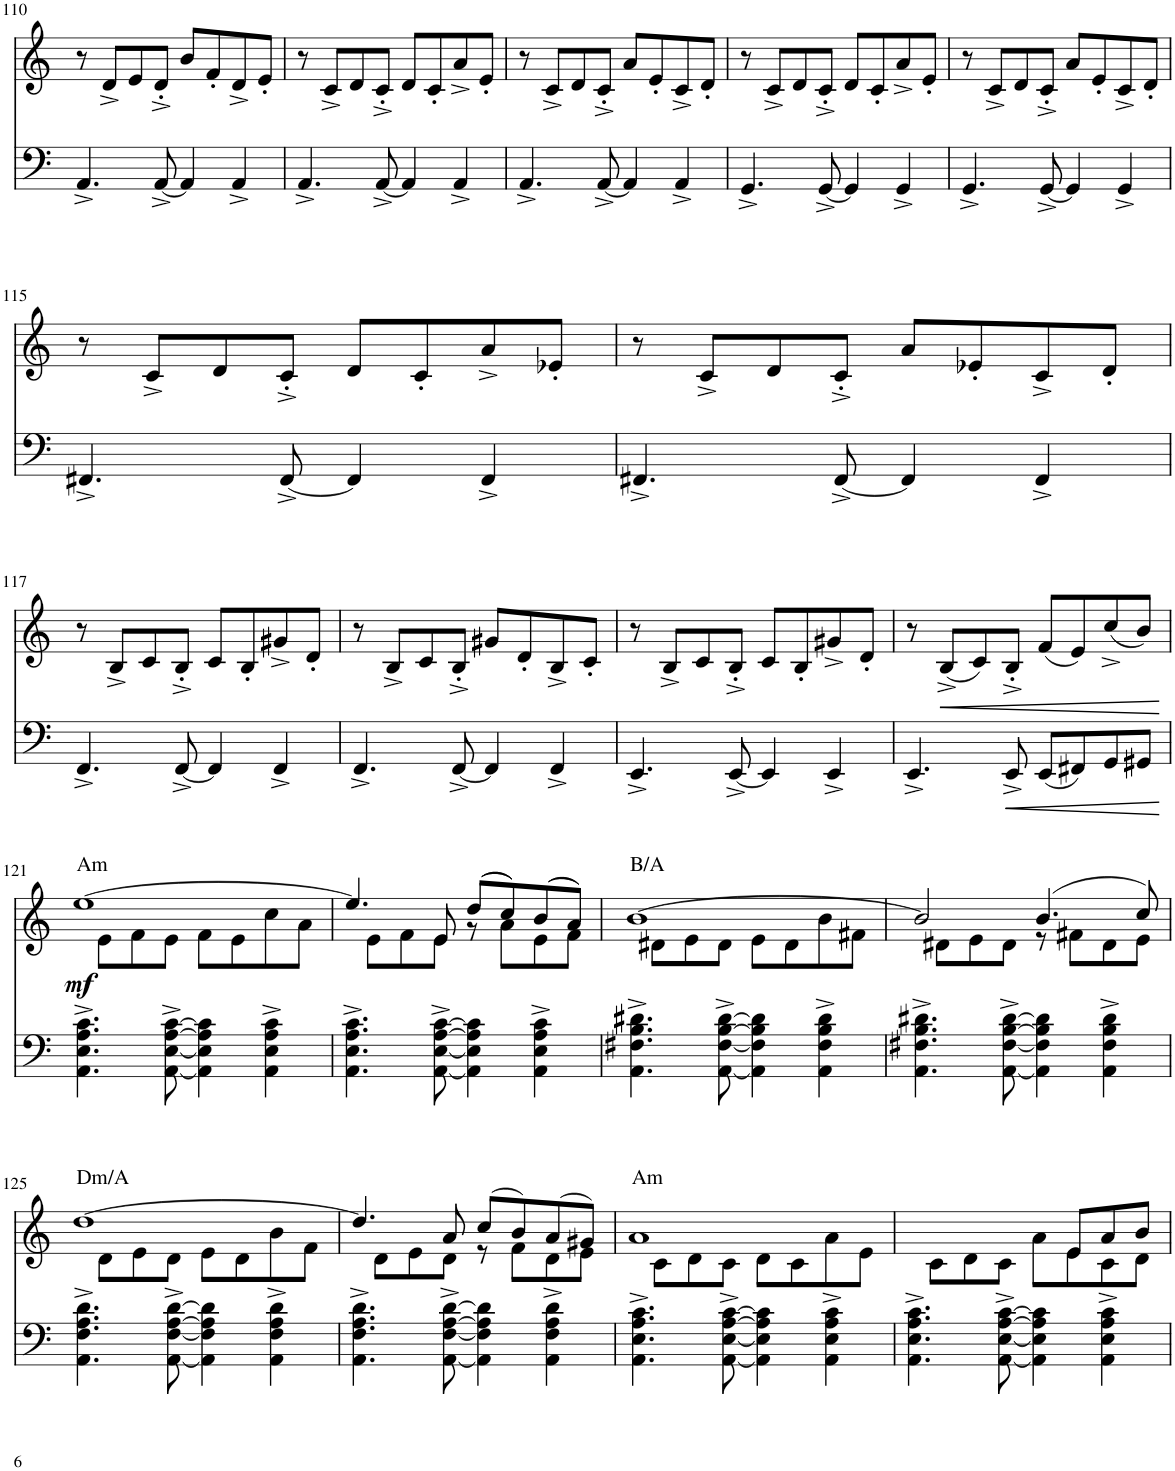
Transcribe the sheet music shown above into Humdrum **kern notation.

**kern	**kern	**dynam
*part1	*part1	*part1
*staff2	*staff1	*staff1/2
*I"Piano	*	*
*I'Pno.	*	*
!!LO:PB:g=z
*clefF4	*clefG2	*
*k[]	*k[]	*
*M4/4	*M4/4	*
=110	=110	=110
4.AA^/	8r	.
.	8d^/L	.
.	8e/	.
[8AA^/	8d'^/J	.
4AA/]	8b/L	.
.	8f'/	.
4AA^/	8d^/	.
.	8e'/J	.
=111	=111	=111
4.AA^/	8r	.
.	8c^/L	.
.	8d/	.
[8AA^/	8c'^/J	.
4AA/]	8d/L	.
.	8c'/	.
4AA^/	8a^/	.
.	8e'/J	.
=112	=112	=112
4.AA^/	8r	.
.	8c^/L	.
.	8d/	.
[8AA^/	8c'^/J	.
4AA/]	8a/L	.
.	8e'/	.
4AA^/	8c^/	.
.	8d'/J	.
=113	=113	=113
4.GG^/	8r	.
.	8c^/L	.
.	8d/	.
[8GG^/	8c'^/J	.
4GG/]	8d/L	.
.	8c'/	.
4GG^/	8a^/	.
.	8e'/J	.
=114	=114	=114
4.GG^/	8r	.
.	8c^/L	.
.	8d/	.
[8GG^/	8c'^/J	.
4GG/]	8a/L	.
.	8e'/	.
4GG^/	8c^/	.
.	8d'/J	.
!!LO:LB:g=z
=115	=115	=115
4.FF#X^/	8r	.
.	8c^/L	.
.	8d/	.
[8FF#^/	8c'^/J	.
4FF#/]	8d/L	.
.	8c'/	.
4FF#^/	8a^/	.
.	8e-X'/J	.
=116	=116	=116
4.FF#X^/	8r	.
.	8c^/L	.
.	8d/	.
[8FF#^/	8c'^/J	.
4FF#/]	8a/L	.
.	8e-X'/	.
4FF#^/	8c^/	.
.	8d'/J	.
!!LO:LB:g=z
=117	=117	=117
4.FF^/	8r	.
.	8B^/L	.
.	8c/	.
[8FF^/	8B'^/J	.
4FF/]	8c/L	.
.	8B'/	.
4FF^/	8g#X^/	.
.	8d'/J	.
=118	=118	=118
4.FF^/	8r	.
.	8B^/L	.
.	8c/	.
[8FF^/	8B'^/J	.
4FF/]	8g#X/L	.
.	8d'/	.
4FF^/	8B^/	.
.	8c'/J	.
=119	=119	=119
4.EE^/	8r	.
.	8B^/L	.
.	8c/	.
[8EE^/	8B'^/J	.
4EE/]	8c/L	.
.	8B'/	.
4EE^/	8g#X^/	.
.	8d'/J	.
=120	=120	=120
4.EE^/	8r	.
!	!	!LO:HP:b
.	(8B^/L	<
.	8c/)	.
8EE^/	8B'^/J	.
8EE/L	(8f/L	.
8FF#X/	8e/)	.
8GG/	(8cc^/	.
8GG#X/J	8b/J)	.
.	.	[
!!LO:LB:g=z
=121	=121	=121
*	*^	*
!	!LO:TX:a:t=Am	!	!
!	!	!	!LO:DY:b
4.AA\^ 4.E\^ 4.A\^ 4.c\^	[1ee	8ryy	mf
.	.	8e\L	.
.	.	8f\	.
[8AA\^ [8E\^ [8A\^ [8c\^	.	8e\J	.
4AA\] 4E\] 4A\] 4c\]	.	8f\L	.
.	.	8e\	.
4AA\^ 4E\^ 4A\^ 4c\^	.	8cc\	.
.	.	8a\J	.
=122	=122	=122	=122
4.AA\^ 4.E\^ 4.A\^ 4.c\^	4.ee/]	8ryy	.
.	.	8e\L	.
.	.	8f\	.
[8AA\^ [8E\^ [8A\^ [8c\^	8e/	8e\J	.
4AA\] 4E\] 4A\] 4c\]	((8dd/L	8r	.
.	8cc/))	8a\L	.
4AA\^ 4E\^ 4A\^ 4c\^	((8b/	8e\	.
.	8a/J))	8f\J	.
=123	=123	=123	=123
!	!LO:TX:a:t=B/A	!	!
4.AA\^ 4.F#X\^ 4.B\^ 4.d#X\^	[1b	8ryy	.
.	.	8d#X\L	.
.	.	8e\	.
[8AA\^ [8F#\^ [8B\^ [8d#\^	.	8d#\J	.
4AA\] 4F#\] 4B\] 4d#\]	.	8e\L	.
.	.	8d#\	.
4AA\^ 4F#\^ 4B\^ 4d#\^	.	8b\	.
.	.	8f#X\J	.
=124	=124	=124	=124
4.AA\^ 4.F#X\^ 4.B\^ 4.d#X\^	2b/]	8ryy	.
.	.	8d#X\L	.
.	.	8e\	.
[8AA\^ [8F#\^ [8B\^ [8d#\^	.	8d#\J	.
4AA\] 4F#\] 4B\] 4d#\]	(4.b/	8r	.
.	.	8f#X\L	.
4AA\^ 4F#\^ 4B\^ 4d#\^	.	8d#\	.
.	8cc/)	8e\J	.
!!LO:LB:g=z	!!
=125	=125	=125	=125
!	!LO:TX:a:t=Dm/A	!	!
4.AA\^ 4.F\^ 4.A\^ 4.d\^	[1dd	8ryy	.
.	.	8d\L	.
.	.	8e\	.
[8AA\^ [8F\^ [8A\^ [8d\^	.	8d\J	.
4AA\] 4F\] 4A\] 4d\]	.	8e\L	.
.	.	8d\	.
4AA\^ 4F\^ 4A\^ 4d\^	.	8b\	.
.	.	8f\J	.
=126	=126	=126	=126
4.AA\^ 4.F\^ 4.A\^ 4.d\^	4.dd/]	8ryy	.
.	.	8d\L	.
.	.	8e\	.
[8AA\^ [8F\^ [8A\^ [8d\^	8a/	8d\J	.
4AA\] 4F\] 4A\] 4d\]	(8cc/L	8r	.
.	8b/)	8f\L	.
4AA\^ 4F\^ 4A\^ 4d\^	(8a/	8d\	.
.	8g#X/J)	8e\J	.
=127	=127	=127	=127
!	!LO:TX:a:t=Am	!	!
4.AA\^ 4.E\^ 4.A\^ 4.c\^	1a	8ryy	.
.	.	8c\L	.
.	.	8d\	.
[8AA\^ [8E\^ [8A\^ [8c\^	.	8c\J	.
4AA\] 4E\] 4A\] 4c\]	.	8d\L	.
.	.	8c\	.
4AA\^ 4E\^ 4A\^ 4c\^	.	8a\	.
.	.	8e\J	.
=128	=128	=128	=128
4.AA\^ 4.E\^ 4.A\^ 4.c\^	2ryy	8ryy	.
.	.	8c\L	.
.	.	8d\	.
[8AA\^ [8E\^ [8A\^ [8c\^	.	8c\J	.
4AA\] 4E\] 4A\] 4c\]	8ryy	8a\L	.
.	8e/L	8e\	.
4AA\^ 4E\^ 4A\^ 4c\^	8a/	8c\	.
.	8b/J	8d\J	.
*	*v	*v	*
=	=	=
*-	*-	*-
